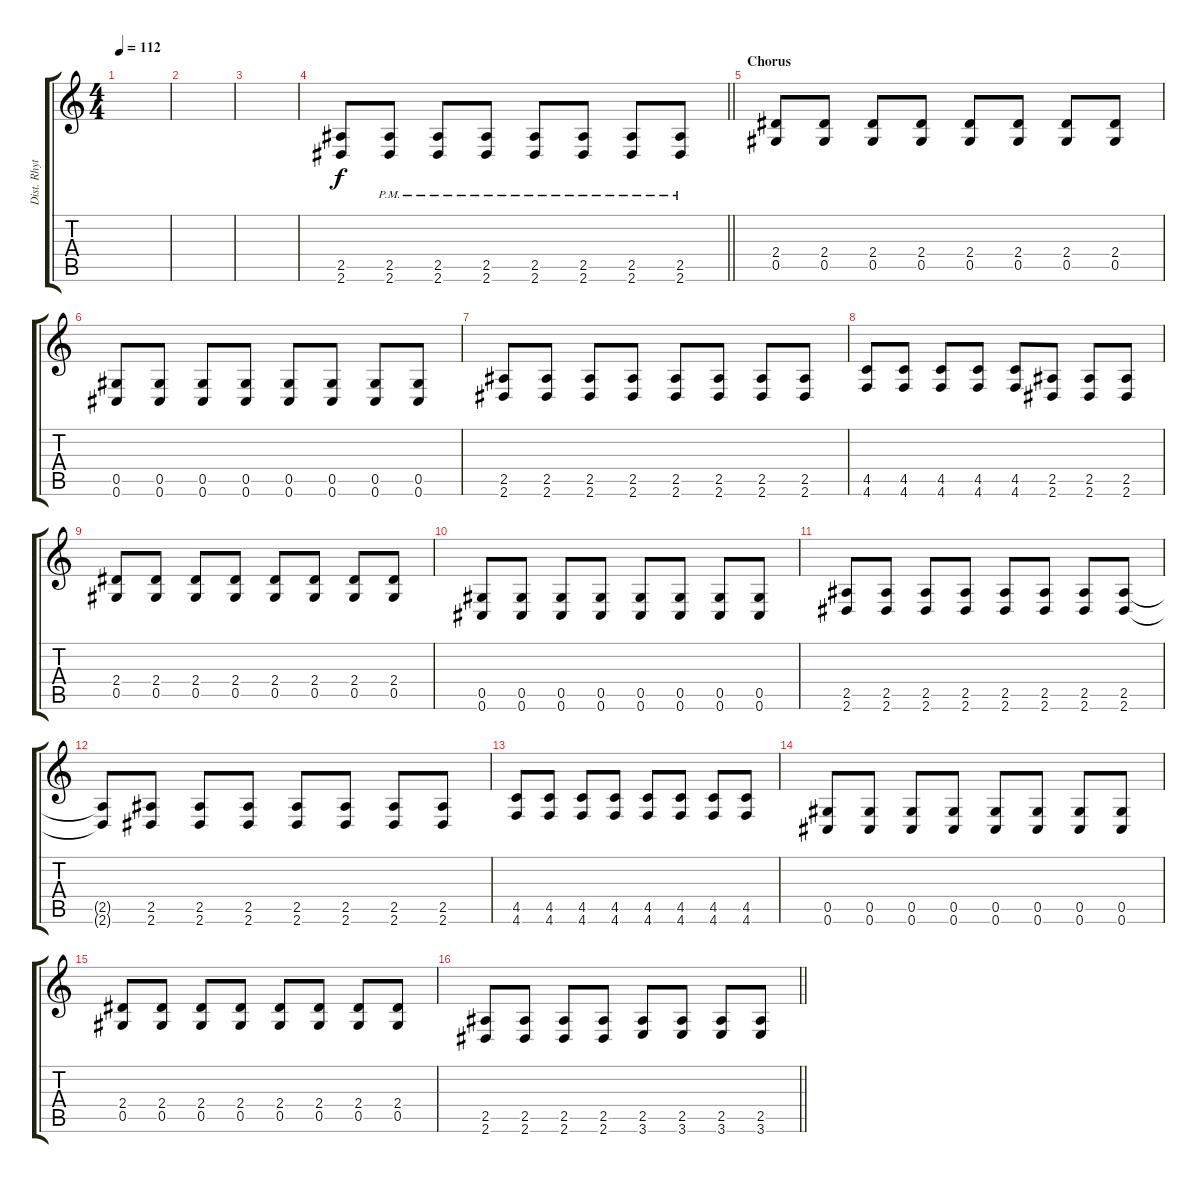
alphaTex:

\track ("Dist. Rhytm Guitar [R]" "Dist. Rhyt") {instrument distortionguitar}
\staff {score tabs}
\tuning (Eb4 Bb3 Gb3 Db3 Ab2 Db2) {hide}
\ts (4 4)
\tempo 112
\clef g2
\ks c
|
|
|
\barLineRight lightlight
(2.5 2.6).8 (2.5{pm} 2.6{pm}).8 (2.5{pm} 2.6{pm}).8 (2.5{pm} 2.6{pm}).8 (2.5{pm} 2.6{pm}).8 (2.5{pm} 2.6{pm}).8 (2.5{pm} 2.6{pm}).8 (2.5{pm} 2.6{pm}).8 |
\section ("" "Chorus")
(2.4 0.5).8 (2.4 0.5).8 (2.4 0.5).8 (2.4 0.5).8 (2.4 0.5).8 (2.4 0.5).8 (2.4 0.5).8 (2.4 0.5).8 |
(0.5 0.6).8 (0.5 0.6).8 (0.5 0.6).8 (0.5 0.6).8 (0.5 0.6).8 (0.5 0.6).8 (0.5 0.6).8 (0.5 0.6).8 |
(2.5 2.6).8 (2.5 2.6).8 (2.5 2.6).8 (2.5 2.6).8 (2.5 2.6).8 (2.5 2.6).8 (2.5 2.6).8 (2.5 2.6).8 |
(4.5 4.6).8 (4.5 4.6).8 (4.5 4.6).8 (4.5 4.6).8 (4.5 4.6).8 (2.5 2.6).8 (2.5 2.6).8 (2.5 2.6).8 |
(2.4 0.5).8 (2.4 0.5).8 (2.4 0.5).8 (2.4 0.5).8 (2.4 0.5).8 (2.4 0.5).8 (2.4 0.5).8 (2.4 0.5).8 |
(0.5 0.6).8 (0.5 0.6).8 (0.5 0.6).8 (0.5 0.6).8 (0.5 0.6).8 (0.5 0.6).8 (0.5 0.6).8 (0.5 0.6).8 |
(2.5 2.6).8 (2.5 2.6).8 (2.5 2.6).8 (2.5 2.6).8 (2.5 2.6).8 (2.5 2.6).8 (2.5 2.6).8 (2.5 2.6).8 |
(2.5{t} 2.6{t}).8 (2.5 2.6).8 (2.5 2.6).8 (2.5 2.6).8 (2.5 2.6).8 (2.5 2.6).8 (2.5 2.6).8 (2.5 2.6).8 |
(4.5 4.6).8 (4.5 4.6).8 (4.5 4.6).8 (4.5 4.6).8 (4.5 4.6).8 (4.5 4.6).8 (4.5 4.6).8 (4.5 4.6).8 |
(0.5 0.6).8 (0.5 0.6).8 (0.5 0.6).8 (0.5 0.6).8 (0.5 0.6).8 (0.5 0.6).8 (0.5 0.6).8 (0.5 0.6).8 |
(2.4 0.5).8 (2.4 0.5).8 (2.4 0.5).8 (2.4 0.5).8 (2.4 0.5).8 (2.4 0.5).8 (2.4 0.5).8 (2.4 0.5).8 |
\barLineRight lightlight
(2.5 2.6).8 (2.5 2.6).8 (2.5 2.6).8 (2.5 2.6).8 (2.5 3.6).8 (2.5 3.6).8 (2.5 3.6).8 (2.5 3.6).8
